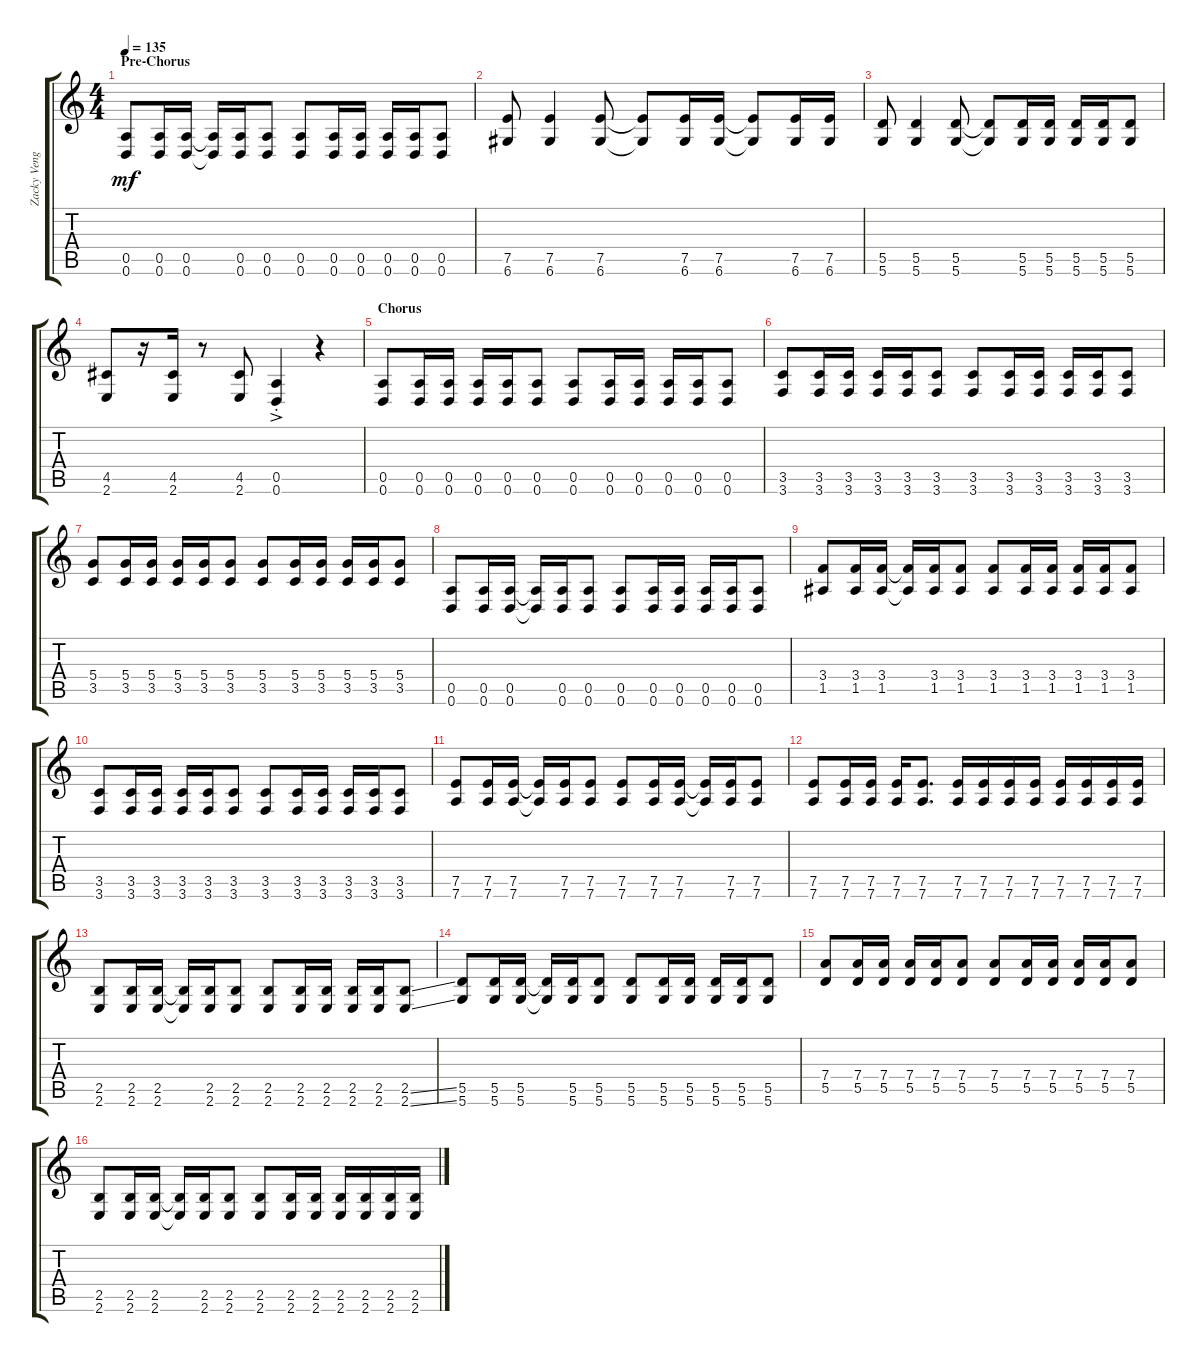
\track ("Zacky Vengeance" "Zacky Veng") {instrument distortionguitar}
\staff {score tabs}
\tuning (E4 B3 G3 D3 A2 D2) {hide}
\ts (4 4)
\section ("" "Pre-Chorus")
\tempo 135
\clef g2
\ks c
(0.5 0.6).8{dy mf} (0.5 0.6).16 (0.5 0.6).16 (0.5{t} 0.6{t}).16 (0.5 0.6).16 (0.5 0.6).8 (0.5 0.6).8 (0.5 0.6).16 (0.5 0.6).16 (0.5 0.6).16 (0.5 0.6).16 (0.5 0.6).8 |
(7.5 6.6).8 (7.5 6.6).4 (7.5 6.6).8 (7.5{t} 6.6{t}).8 (7.5 6.6).16 (7.5 6.6).16 (7.5{t} 6.6{t}).8 (7.5 6.6).16 (7.5 6.6).16 |
(5.5 5.6).8 (5.5 5.6).4 (5.5 5.6).8 (5.5{t} 5.6{t}).8 (5.5 5.6).16 (5.5 5.6).16 (5.5 5.6).16 (5.5 5.6).16 (5.5 5.6).8 |
(4.5 2.6).8 r.16 (4.5 2.6).16 r.8 (4.5 2.6).8 (0.5{ac st} 0.6{ac st}).4 r.4 |
\section ("" "Chorus")
(0.5 0.6).8 (0.5 0.6).16 (0.5 0.6).16 (0.5 0.6).16 (0.5 0.6).16 (0.5 0.6).8 (0.5 0.6).8 (0.5 0.6).16 (0.5 0.6).16 (0.5 0.6).16 (0.5 0.6).16 (0.5 0.6).8 |
(3.5 3.6).8 (3.5 3.6).16 (3.5 3.6).16 (3.5 3.6).16 (3.5 3.6).16 (3.5 3.6).8 (3.5 3.6).8 (3.5 3.6).16 (3.5 3.6).16 (3.5 3.6).16 (3.5 3.6).16 (3.5 3.6).8 |
(5.4 3.5).8 (5.4 3.5).16 (5.4 3.5).16 (5.4 3.5).16 (5.4 3.5).16 (5.4 3.5).8 (5.4 3.5).8 (5.4 3.5).16 (5.4 3.5).16 (5.4 3.5).16 (5.4 3.5).16 (5.4 3.5).8 |
(0.5 0.6).8 (0.5 0.6).16 (0.5 0.6).16 (0.5{t} 0.6{t}).16 (0.5 0.6).16 (0.5 0.6).8 (0.5 0.6).8 (0.5 0.6).16 (0.5 0.6).16 (0.5 0.6).16 (0.5 0.6).16 (0.5 0.6).8 |
(3.4 1.5).8 (3.4 1.5).16 (3.4 1.5).16 (3.4{t} 1.5{t}).16 (3.4 1.5).16 (3.4 1.5).8 (3.4 1.5).8 (3.4 1.5).16 (3.4 1.5).16 (3.4 1.5).16 (3.4 1.5).16 (3.4 1.5).8 |
(3.5 3.6).8 (3.5 3.6).16 (3.5 3.6).16 (3.5 3.6).16 (3.5 3.6).16 (3.5 3.6).8 (3.5 3.6).8 (3.5 3.6).16 (3.5 3.6).16 (3.5 3.6).16 (3.5 3.6).16 (3.5 3.6).8 |
(7.5 7.6).8 (7.5 7.6).16 (7.5 7.6).16 (7.5{t} 7.6{t}).16 (7.5 7.6).16 (7.5 7.6).8 (7.5 7.6).8 (7.5 7.6).16 (7.5 7.6).16 (7.5{t} 7.6{t}).16 (7.5 7.6).16 (7.5 7.6).8 |
(7.5 7.6).8 (7.5 7.6).16 (7.5 7.6).16 (7.5 7.6).16 (7.5 7.6).8{d} (7.5 7.6).16 (7.5 7.6).16 (7.5 7.6).16 (7.5 7.6).16 (7.5 7.6).16 (7.5 7.6).16 (7.5 7.6).16 (7.5 7.6).16 |
(2.5 2.6).8 (2.5 2.6).16 (2.5 2.6).16 (2.5{t} 2.6{t}).16 (2.5 2.6).16 (2.5 2.6).8 (2.5 2.6).8 (2.5 2.6).16 (2.5 2.6).16 (2.5 2.6).16 (2.5 2.6).16 (2.5{ss} 2.6{ss}).8 |
(5.5 5.6).8 (5.5 5.6).16 (5.5 5.6).16 (5.5{t} 5.6{t}).16 (5.5 5.6).16 (5.5 5.6).8 (5.5 5.6).8 (5.5 5.6).16 (5.5 5.6).16 (5.5 5.6).16 (5.5 5.6).16 (5.5 5.6).8 |
(7.4 5.5).8 (7.4 5.5).16 (7.4 5.5).16 (7.4 5.5).16 (7.4 5.5).16 (7.4 5.5).8 (7.4 5.5).8 (7.4 5.5).16 (7.4 5.5).16 (7.4 5.5).16 (7.4 5.5).16 (7.4 5.5).8 |
(2.5 2.6).8 (2.5 2.6).16 (2.5 2.6).16 (2.5{t} 2.6{t}).16 (2.5 2.6).16 (2.5 2.6).8 (2.5 2.6).8 (2.5 2.6).16 (2.5 2.6).16 (2.5 2.6).16 (2.5 2.6).16 (2.5 2.6).16 (2.5 2.6).16
